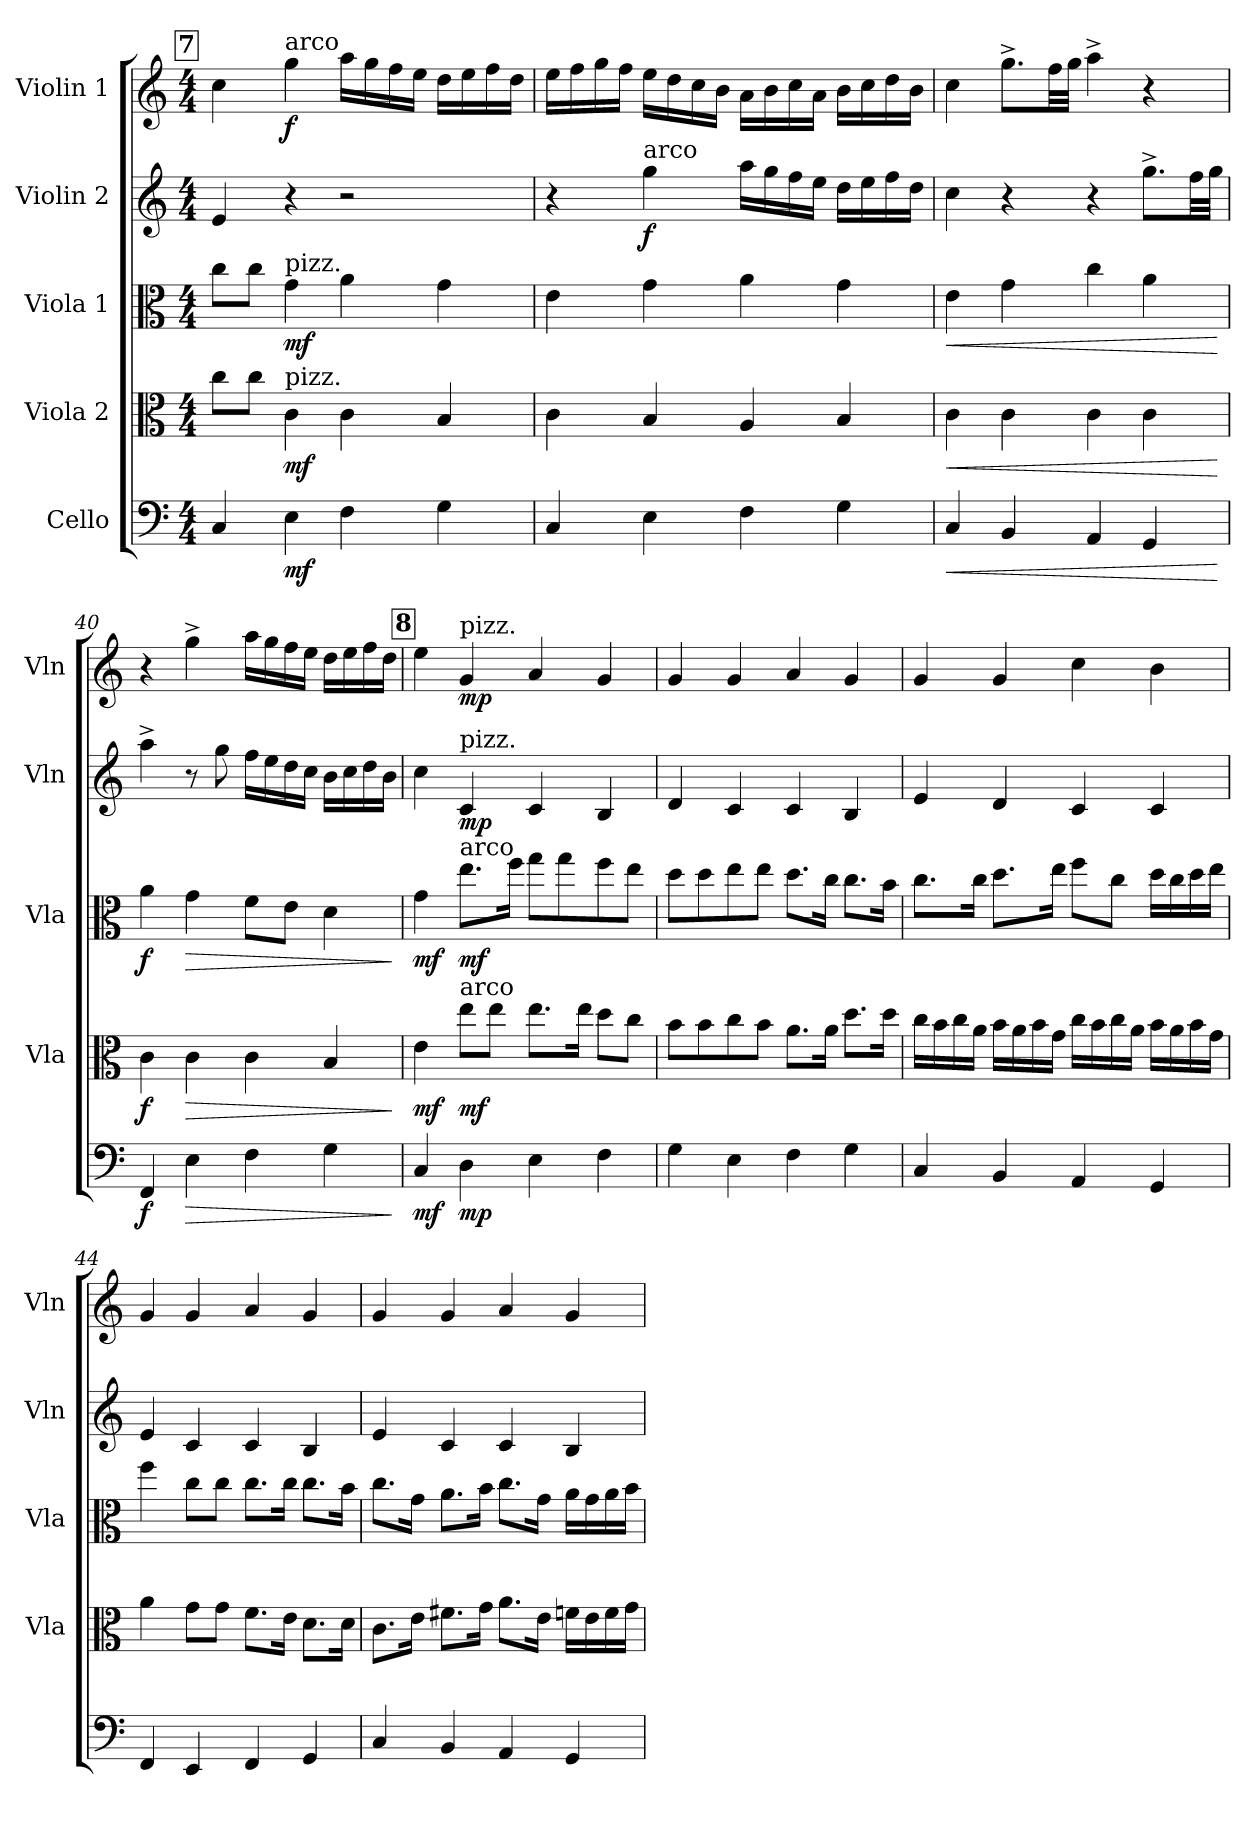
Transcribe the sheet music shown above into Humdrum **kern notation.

**kern	**dynam	**kern	**dynam	**kern	**dynam	**kern	**dynam	**kern	**dynam
*part5	*part5	*part4	*part4	*part3	*part3	*part2	*part2	*part1	*part1
*staff5	*staff5	*staff4	*staff4	*staff3	*staff3	*staff2	*staff2	*staff1	*staff1
*I"Cello	*	*I"Viola 2	*	*I"Viola 1	*	*I"Violin 2	*	*I"Violin 1	*
*	*	*I'Vla	*	*I'Vla	*	*I'Vln	*	*I'Vln	*
!!LO:LB:g=z
*clefF4	*	*clefC3	*	*clefC3	*	*clefG2	*	*clefG2	*
*k[]	*	*k[]	*	*k[]	*	*k[]	*	*k[]	*
*M4/4	*	*M4/4	*	*M4/4	*	*M4/4	*	*M4/4	*
!!LO:REH:place=s1:a:B:fs=14:t=7
=37	=37	=37	=37	=37	=37	=37	=37	=37	=37
4C/	.	8cc\L	.	8cc\L	.	4e/	.	4cc\	.
.	.	8cc\J	.	8cc\J	.	.	.	.	.
!	!	!	!	!	!	!	!	!LO:TX:a:t=arco	!
!	!	!	!	!LO:TX:a:t=pizz.	!	!	!	!	!
!	!	!LO:TX:a:t=pizz.	!	!	!	!	!	!	!
!	!LO:DY:b	!	!LO:DY:b	!	!LO:DY:b	!	!	!	!LO:DY:b
4E\	mf	4c\	mf	4g\	mf	4r	.	4gg\	f
4F\	.	4c\	.	4a\	.	2r	.	16aa\LL	.
.	.	.	.	.	.	.	.	16gg\	.
.	.	.	.	.	.	.	.	16ff\	.
.	.	.	.	.	.	.	.	16ee\JJ	.
4G\	.	4B/	.	4g\	.	.	.	16dd\LL	.
.	.	.	.	.	.	.	.	16ee\	.
.	.	.	.	.	.	.	.	16ff\	.
.	.	.	.	.	.	.	.	16dd\JJ	.
=38	=38	=38	=38	=38	=38	=38	=38	=38	=38
4C/	.	4c\	.	4e\	.	4r	.	16ee\LL	.
.	.	.	.	.	.	.	.	16ff\	.
.	.	.	.	.	.	.	.	16gg\	.
.	.	.	.	.	.	.	.	16ff\JJ	.
!	!	!	!	!	!	!LO:TX:a:t=arco	!	!	!
!	!	!	!	!	!	!	!LO:DY:b	!	!
4E\	.	4B/	.	4g\	.	4gg\	f	16ee\LL	.
.	.	.	.	.	.	.	.	16dd\	.
.	.	.	.	.	.	.	.	16cc\	.
.	.	.	.	.	.	.	.	16b\JJ	.
4F\	.	4A/	.	4a\	.	16aa\LL	.	16a\LL	.
.	.	.	.	.	.	16gg\	.	16b\	.
.	.	.	.	.	.	16ff\	.	16cc\	.
.	.	.	.	.	.	16ee\JJ	.	16a\JJ	.
4G\	.	4B/	.	4g\	.	16dd\LL	.	16b\LL	.
.	.	.	.	.	.	16ee\	.	16cc\	.
.	.	.	.	.	.	16ff\	.	16dd\	.
.	.	.	.	.	.	16dd\JJ	.	16b\JJ	.
=39	=39	=39	=39	=39	=39	=39	=39	=39	=39
!	!LO:HP:b	!	!LO:HP:b	!	!LO:HP:b	!	!	!	!
4C/	<	4c\	<	4e\	<	4cc\	.	4cc\	.
4BB/	.	4c\	.	4g\	.	4r	.	8.gg^\L	.
.	.	.	.	.	.	.	.	32ff\LL	.
.	.	.	.	.	.	.	.	32gg\JJJ	.
4AA/	.	4c\	.	4cc\	.	4r	.	4aa^\	.
4GG/	.	4c\	.	4a\	.	8.gg^\L	.	4r	.
.	.	.	.	.	.	32ff\LL	.	.	.
.	.	.	.	.	.	32gg\JJJ	.	.	.
.	[	.	[	.	[	.	.	.	.
=40	=40	=40	=40	=40	=40	=40	=40	=40	=40
!	!LO:DY:b	!	!LO:DY:b	!	!LO:DY:b	!	!	!	!
4FF/	f	4c\	f	4a\	f	4aa^\	.	4r	.
!	!LO:HP:b	!	!LO:HP:b	!	!LO:HP:b	!	!	!	!
4E\	>	4c\	>	4g\	>	8r	.	4gg^\	.
.	.	.	.	.	.	8gg\	.	.	.
4F\	.	4c\	.	8f\L	.	16ff\LL	.	16aa\LL	.
.	.	.	.	.	.	16ee\	.	16gg\	.
.	.	.	.	8e\J	.	16dd\	.	16ff\	.
.	.	.	.	.	.	16cc\JJ	.	16ee\JJ	.
4G\	.	4B/	.	4d\	.	16b\LL	.	16dd\LL	.
.	.	.	.	.	.	16cc\	.	16ee\	.
.	.	.	.	.	.	16dd\	.	16ff\	.
.	.	.	.	.	.	16b\JJ	.	16dd\JJ	.
.	]	.	]	.	]	.	.	.	.
!!LO:REH:place=s1:a:B:fs=14:t=8
=41	=41	=41	=41	=41	=41	=41	=41	=41	=41
!	!LO:DY:b	!	!LO:DY:b	!	!LO:DY:b	!	!	!	!
4C/	mf	4e\	mf	4g\	mf	4cc\	.	4ee\	.
!	!	!	!	!	!	!	!	!LO:TX:a:t=pizz.	!
!	!	!	!	!	!	!LO:TX:a:t=pizz.	!	!	!
!	!	!	!	!LO:TX:a:t=arco	!	!	!	!	!
!	!	!LO:TX:a:t=arco	!	!	!	!	!	!	!
!	!LO:DY:b	!	!LO:DY:b	!	!LO:DY:b	!	!LO:DY:b	!	!LO:DY:b
4D\	mp	8ee\L	mf	8.ee\L	mf	4c/	mp	4g/	mp
.	.	8ee\J	.	.	.	.	.	.	.
.	.	.	.	16ff\Jk	.	.	.	.	.
4E\	.	8.ee\L	.	8gg\L	.	4c/	.	4a/	.
.	.	.	.	8gg\	.	.	.	.	.
.	.	16ee\Jk	.	.	.	.	.	.	.
4F\	.	8dd\L	.	8ff\	.	4B/	.	4g/	.
.	.	8cc\J	.	8ee\J	.	.	.	.	.
=42	=42	=42	=42	=42	=42	=42	=42	=42	=42
4G\	.	8b\L	.	8dd\L	.	4d/	.	4g/	.
.	.	8b\	.	8dd\	.	.	.	.	.
4E\	.	8cc\	.	8ee\	.	4c/	.	4g/	.
.	.	8b\J	.	8ee\J	.	.	.	.	.
4F\	.	8.a\L	.	8.dd\L	.	4c/	.	4a/	.
.	.	16a\Jk	.	16cc\Jk	.	.	.	.	.
4G\	.	8.dd\L	.	8.cc\L	.	4B/	.	4g/	.
.	.	16dd\Jk	.	16b\Jk	.	.	.	.	.
!!LO:LB:g=z
=43	=43	=43	=43	=43	=43	=43	=43	=43	=43
4C/	.	16cc\LL	.	8.cc\L	.	4e/	.	4g/	.
.	.	16b\	.	.	.	.	.	.	.
.	.	16cc\	.	.	.	.	.	.	.
.	.	16a\JJ	.	16cc\Jk	.	.	.	.	.
4BB/	.	16b\LL	.	8.dd\L	.	4d/	.	4g/	.
.	.	16a\	.	.	.	.	.	.	.
.	.	16b\	.	.	.	.	.	.	.
.	.	16g\JJ	.	16ee\Jk	.	.	.	.	.
4AA/	.	16cc\LL	.	8ff\L	.	4c/	.	4cc\	.
.	.	16b\	.	.	.	.	.	.	.
.	.	16cc\	.	8cc\J	.	.	.	.	.
.	.	16a\JJ	.	.	.	.	.	.	.
4GG/	.	16b\LL	.	16dd\LL	.	4c/	.	4b\	.
.	.	16a\	.	16cc\	.	.	.	.	.
.	.	16b\	.	16dd\	.	.	.	.	.
.	.	16g\JJ	.	16ee\JJ	.	.	.	.	.
=44	=44	=44	=44	=44	=44	=44	=44	=44	=44
4FF/	.	4a\	.	4ff\	.	4e/	.	4g/	.
4EE/	.	8g\L	.	8cc\L	.	4c/	.	4g/	.
.	.	8g\J	.	8cc\J	.	.	.	.	.
4FF/	.	8.f\L	.	8.cc\L	.	4c/	.	4a/	.
.	.	16e\Jk	.	16cc\Jk	.	.	.	.	.
4GG/	.	8.d\L	.	8.cc\L	.	4B/	.	4g/	.
.	.	16d\Jk	.	16b\Jk	.	.	.	.	.
=45	=45	=45	=45	=45	=45	=45	=45	=45	=45
4C/	.	8.c\L	.	8.cc\L	.	4e/	.	4g/	.
.	.	16e\Jk	.	16g\Jk	.	.	.	.	.
4BB/	.	8.f#X\L	.	8.a\L	.	4c/	.	4g/	.
.	.	16g\Jk	.	16b\Jk	.	.	.	.	.
4AA/	.	8.a\L	.	8.cc\L	.	4c/	.	4a/	.
.	.	16e\Jk	.	16g\Jk	.	.	.	.	.
4GG/	.	16fn\LL	.	16a\LL	.	4B/	.	4g/	.
.	.	16e\	.	16g\	.	.	.	.	.
.	.	16f\	.	16a\	.	.	.	.	.
.	.	16g\JJ	.	16b\JJ	.	.	.	.	.
=	=	=	=	=	=	=	=	=	=
*-	*-	*-	*-	*-	*-	*-	*-	*-	*-
